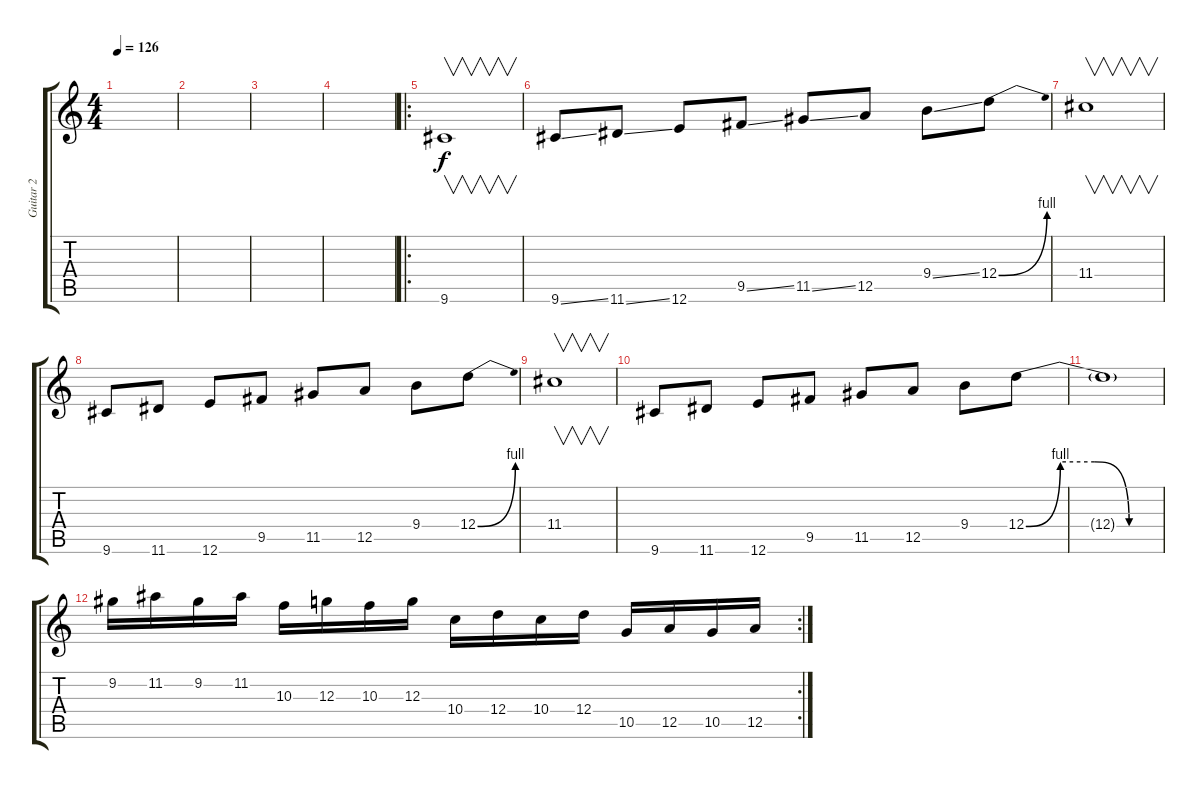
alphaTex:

\track ("Guitar 2" "Guitar 2") {instrument distortionguitar}
\staff {score tabs}
\tuning (E4 B3 G3 D3 A2 E2) {hide}
\ts (4 4)
\tempo 126
\clef g2
\ks c
|
|
|
|
\ro
9.6.1{v} |
9.6{ss}.8 11.6{ss}.8 12.6.8 9.5{ss}.8 11.5{ss}.8 12.5.8 9.4{ss}.8 12.4{be (bend 0 0 60 4)}.8 |
11.4.1{v} |
9.6.8 11.6.8 12.6.8 9.5.8 11.5.8 12.5.8 9.4.8 12.4{be (bend 0 0 60 4)}.8 |
11.4.1{v} |
9.6.8 11.6.8 12.6.8 9.5.8 11.5.8 12.5.8 9.4.8 12.4{be (custom 0 0 15 4 30 4 45 0 60 0)}.8 |
12.4{t}.1 |
\rc 2
9.2.16 11.2.16 9.2.16 11.2.16 10.3.16 12.3.16 10.3.16 12.3.16 10.4.16 12.4.16 10.4.16 12.4.16 10.5.16 12.5.16 10.5.16 12.5.16
